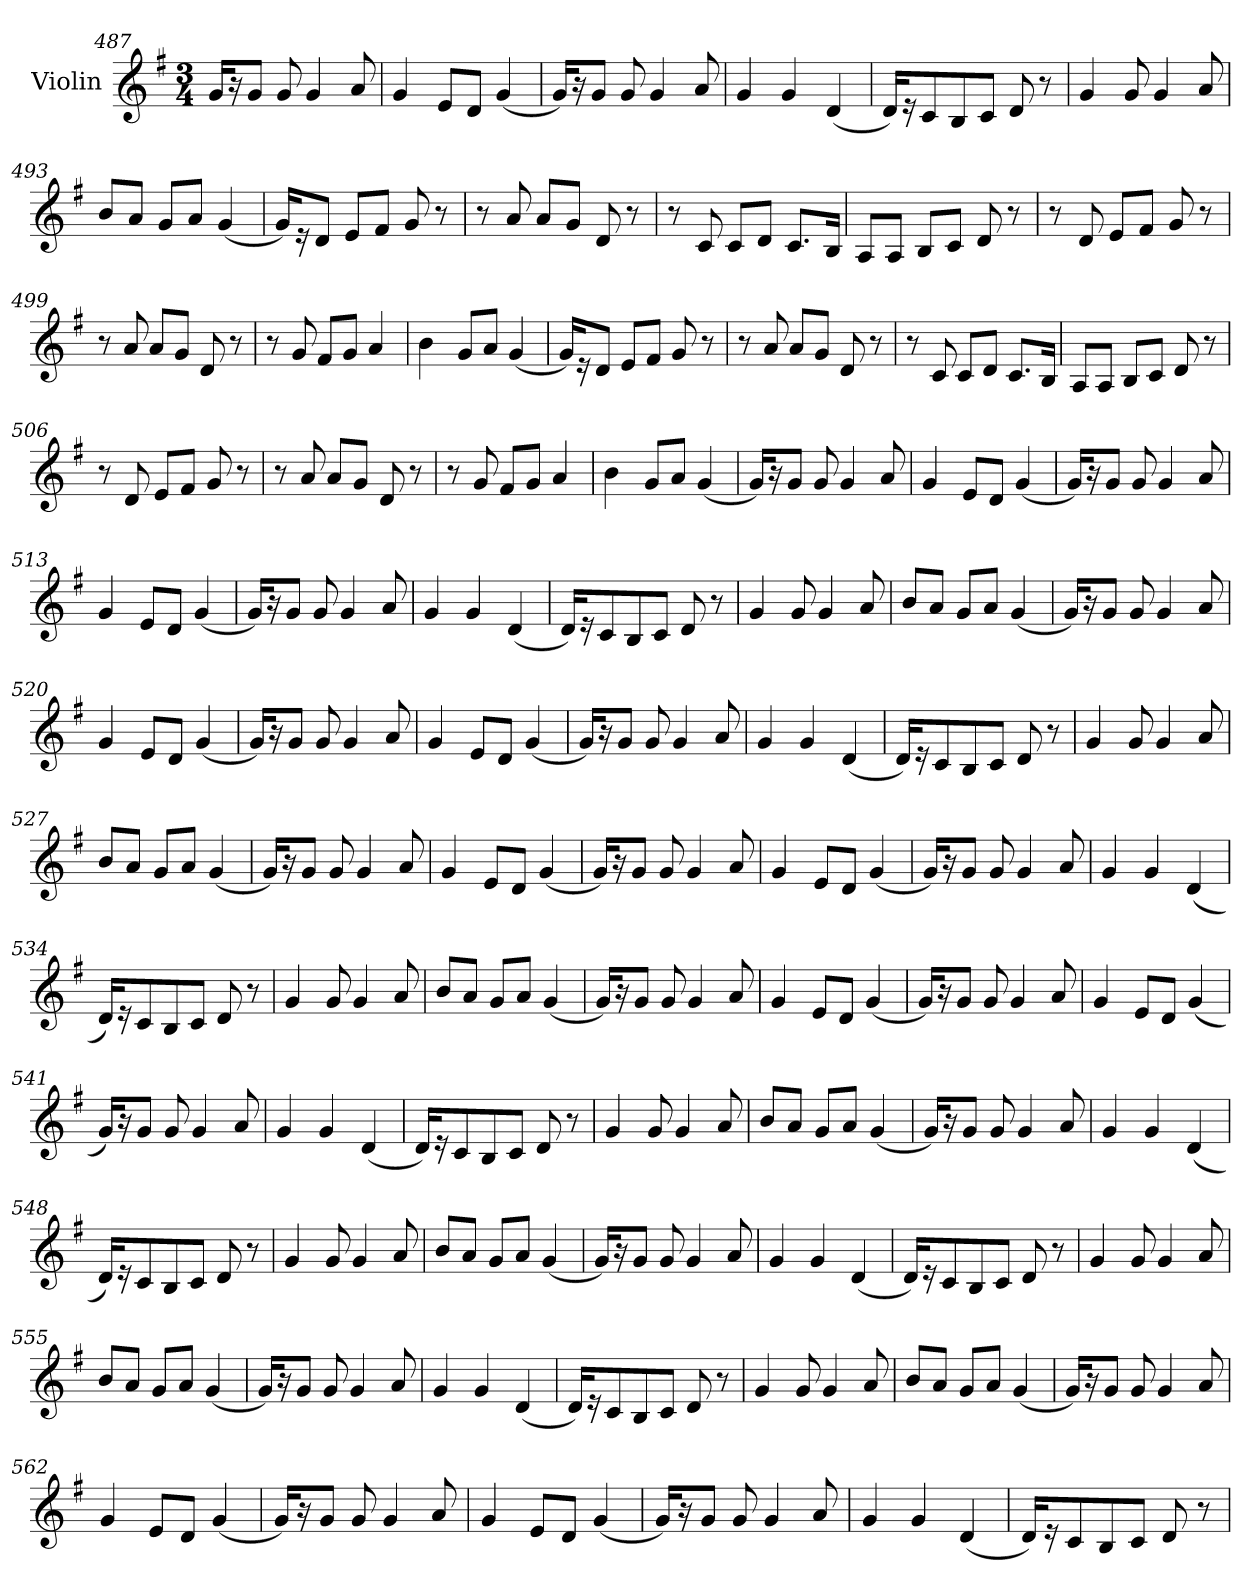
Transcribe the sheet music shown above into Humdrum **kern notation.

**kern
*part1
*staff1
*I"Violin
*clefG2
*k[f#]
*G:
*M3/4
=487
16g/KL
16r
8g/J
8g/
4g/
8a/
=488
4g/
8e/L
8d/J
(<4g/
=489
16g/KL)
16r
8g/J
8g/
4g/
8a/
=490
4g/
4g/
(<4d/
=491
16d/KL)
16r
8c/
8B/
8c/J
8d/
8r
!!LO:LB:g=z
=492
4g/
8g/
4g/
8a/
=493
8b/L
8a/J
8g/L
8a/J
(<4g/
=494
16g/KL)
16r
8d/J
8e/L
8f#/J
8g/
8r
=495
8r
8a/
8a/L
8g/J
8d/
8r
=496
8r
8c/
8c/L
8d/J
8.c/L
16B/Jk
=497
8A/L
8A/J
8B/L
8c/J
8d/
8r
!!LO:LB:g=z
=498
8r
8d/
8e/L
8f#/J
8g/
8r
=499
8r
8a/
8a/L
8g/J
8d/
8r
=500
8r
8g/
8f#/L
8g/J
4a/
=501
4b\
8g/L
8a/J
(<4g/
=502
16g/KL)
16r
8d/J
8e/L
8f#/J
8g/
8r
=503
8r
8a/
8a/L
8g/J
8d/
8r
!!LO:LB:g=z
=504
8r
8c/
8c/L
8d/J
8.c/L
16B/Jk
=505
8A/L
8A/J
8B/L
8c/J
8d/
8r
=506
8r
8d/
8e/L
8f#/J
8g/
8r
=507
8r
8a/
8a/L
8g/J
8d/
8r
=508
8r
8g/
8f#/L
8g/J
4a/
=509
4b\
8g/L
8a/J
(<4g/
!!LO:LB:g=z
=510
16g/KL)
16r
8g/J
8g/
4g/
8a/
=511
4g/
8e/L
8d/J
(<4g/
=512
16g/KL)
16r
8g/J
8g/
4g/
8a/
=513
4g/
8e/L
8d/J
(<4g/
=514
16g/KL)
16r
8g/J
8g/
4g/
8a/
=515
4g/
4g/
(<4d/
!!LO:LB:g=z
=516
16d/KL)
16r
8c/
8B/
8c/J
8d/
8r
=517
4g/
8g/
4g/
8a/
=518
8b/L
8a/J
8g/L
8a/J
(<4g/
=519
16g/KL)
16r
8g/J
8g/
4g/
8a/
=520
4g/
8e/L
8d/J
(<4g/
=521
16g/KL)
16r
8g/J
8g/
4g/
8a/
!!LO:LB:g=z
=522
4g/
8e/L
8d/J
(<4g/
=523
16g/KL)
16r
8g/J
8g/
4g/
8a/
=524
4g/
4g/
(<4d/
=525
16d/KL)
16r
8c/
8B/
8c/J
8d/
8r
=526
4g/
8g/
4g/
8a/
=527
8b/L
8a/J
8g/L
8a/J
(<4g/
!!LO:PB:g=z
=528
16g/KL)
16r
8g/J
8g/
4g/
8a/
=529
4g/
8e/L
8d/J
(<4g/
=530
16g/KL)
16r
8g/J
8g/
4g/
8a/
=531
4g/
8e/L
8d/J
(<4g/
=532
16g/KL)
16r
8g/J
8g/
4g/
8a/
=533
4g/
4g/
(<4d/
!!LO:LB:g=z
=534
16d/KL)
16r
8c/
8B/
8c/J
8d/
8r
=535
4g/
8g/
4g/
8a/
=536
8b/L
8a/J
8g/L
8a/J
(<4g/
=537
16g/KL)
16r
8g/J
8g/
4g/
8a/
=538
4g/
8e/L
8d/J
(<4g/
=539
16g/KL)
16r
8g/J
8g/
4g/
8a/
!!LO:LB:g=z
=540
4g/
8e/L
8d/J
(<4g/
=541
16g/KL)
16r
8g/J
8g/
4g/
8a/
=542
4g/
4g/
(<4d/
=543
16d/KL)
16r
8c/
8B/
8c/J
8d/
8r
=544
4g/
8g/
4g/
8a/
=545
8b/L
8a/J
8g/L
8a/J
(<4g/
!!LO:LB:g=z
=546
16g/KL)
16r
8g/J
8g/
4g/
8a/
=547
4g/
4g/
(<4d/
=548
16d/KL)
16r
8c/
8B/
8c/J
8d/
8r
=549
4g/
8g/
4g/
8a/
=550
8b/L
8a/J
8g/L
8a/J
(<4g/
=551
16g/KL)
16r
8g/J
8g/
4g/
8a/
!!LO:LB:g=z
=552
4g/
4g/
(<4d/
=553
16d/KL)
16r
8c/
8B/
8c/J
8d/
8r
=554
4g/
8g/
4g/
8a/
=555
8b/L
8a/J
8g/L
8a/J
(<4g/
=556
16g/KL)
16r
8g/J
8g/
4g/
8a/
=557
4g/
4g/
(<4d/
!!LO:LB:g=z
=558
16d/KL)
16r
8c/
8B/
8c/J
8d/
8r
=559
4g/
8g/
4g/
8a/
=560
8b/L
8a/J
8g/L
8a/J
(<4g/
=561
16g/KL)
16r
8g/J
8g/
4g/
8a/
=562
4g/
8e/L
8d/J
(<4g/
=563
16g/KL)
16r
8g/J
8g/
4g/
8a/
!!LO:LB:g=z
=564
4g/
8e/L
8d/J
(<4g/
=565
16g/KL)
16r
8g/J
8g/
4g/
8a/
=566
4g/
4g/
(<4d/
=567
16d/KL)
16r
8c/
8B/
8c/J
8d/
8r
=
*-
